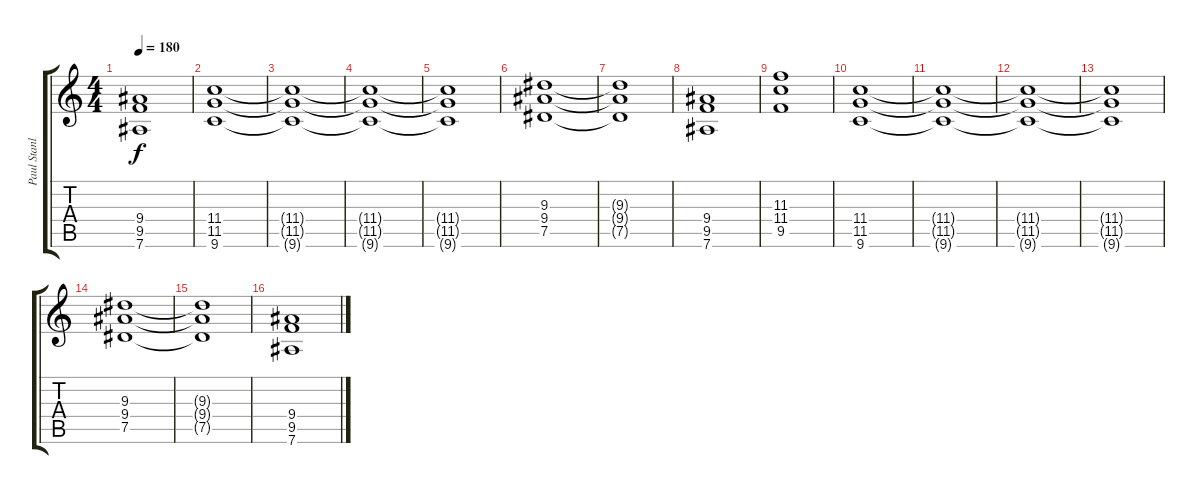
\track ("Paul Stanley" "Paul Stanl") {instrument distortionguitar}
\staff {score tabs}
\tuning (Eb4 Bb3 Gb3 Db3 Ab2 Eb2) {hide}
\ts (4 4)
\tempo 180
\clef g2
\ks c
(9.4{t} 9.5{t} 7.6{t}).1{dy f} |
(11.4 11.5 9.6).1 |
(11.4{t} 11.5{t} 9.6{t}).1 |
(11.4{t} 11.5{t} 9.6{t}).1 |
(11.4{t} 11.5{t} 9.6{t}).1 |
(9.3 9.4 7.5).1 |
(9.3{t} 9.4{t} 7.5{t}).1 |
(9.4 9.5 7.6).1 |
(11.3 11.4 9.5).1 |
(11.4 11.5 9.6).1 |
(11.4{t} 11.5{t} 9.6{t}).1 |
(11.4{t} 11.5{t} 9.6{t}).1 |
(11.4{t} 11.5{t} 9.6{t}).1 |
(9.3 9.4 7.5).1 |
(9.3{t} 9.4{t} 7.5{t}).1 |
(9.4 9.5 7.6).1
